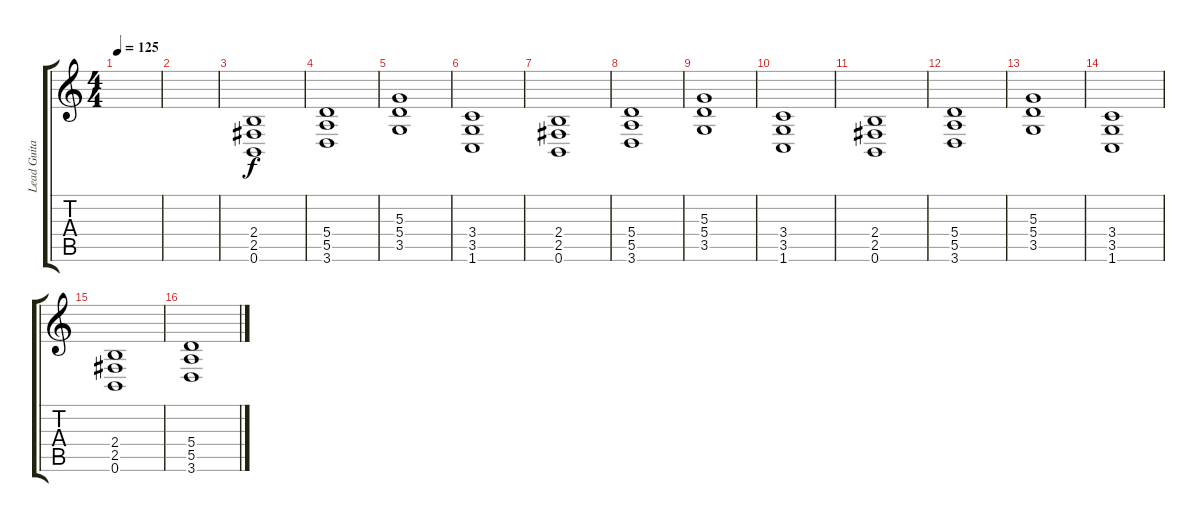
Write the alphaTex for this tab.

\track ("Lead Guitar II" "Lead Guita") {instrument distortionguitar}
\staff {score tabs}
\tuning (B3 Gb3 D3 A2 E2 B1) {hide}
\ts (4 4)
\tempo 125
\clef g2
\ks c
|
|
(2.4 2.5 0.6).1 |
(5.4 5.5 3.6).1 |
(5.3 5.4 3.5).1 |
(3.4 3.5 1.6).1 |
(2.4 2.5 0.6).1 |
(5.4 5.5 3.6).1 |
(5.3 5.4 3.5).1 |
(3.4 3.5 1.6).1 |
(2.4 2.5 0.6).1 |
(5.4 5.5 3.6).1 |
(5.3 5.4 3.5).1 |
(3.4 3.5 1.6).1 |
(2.4 2.5 0.6).1 |
(5.4 5.5 3.6).1
